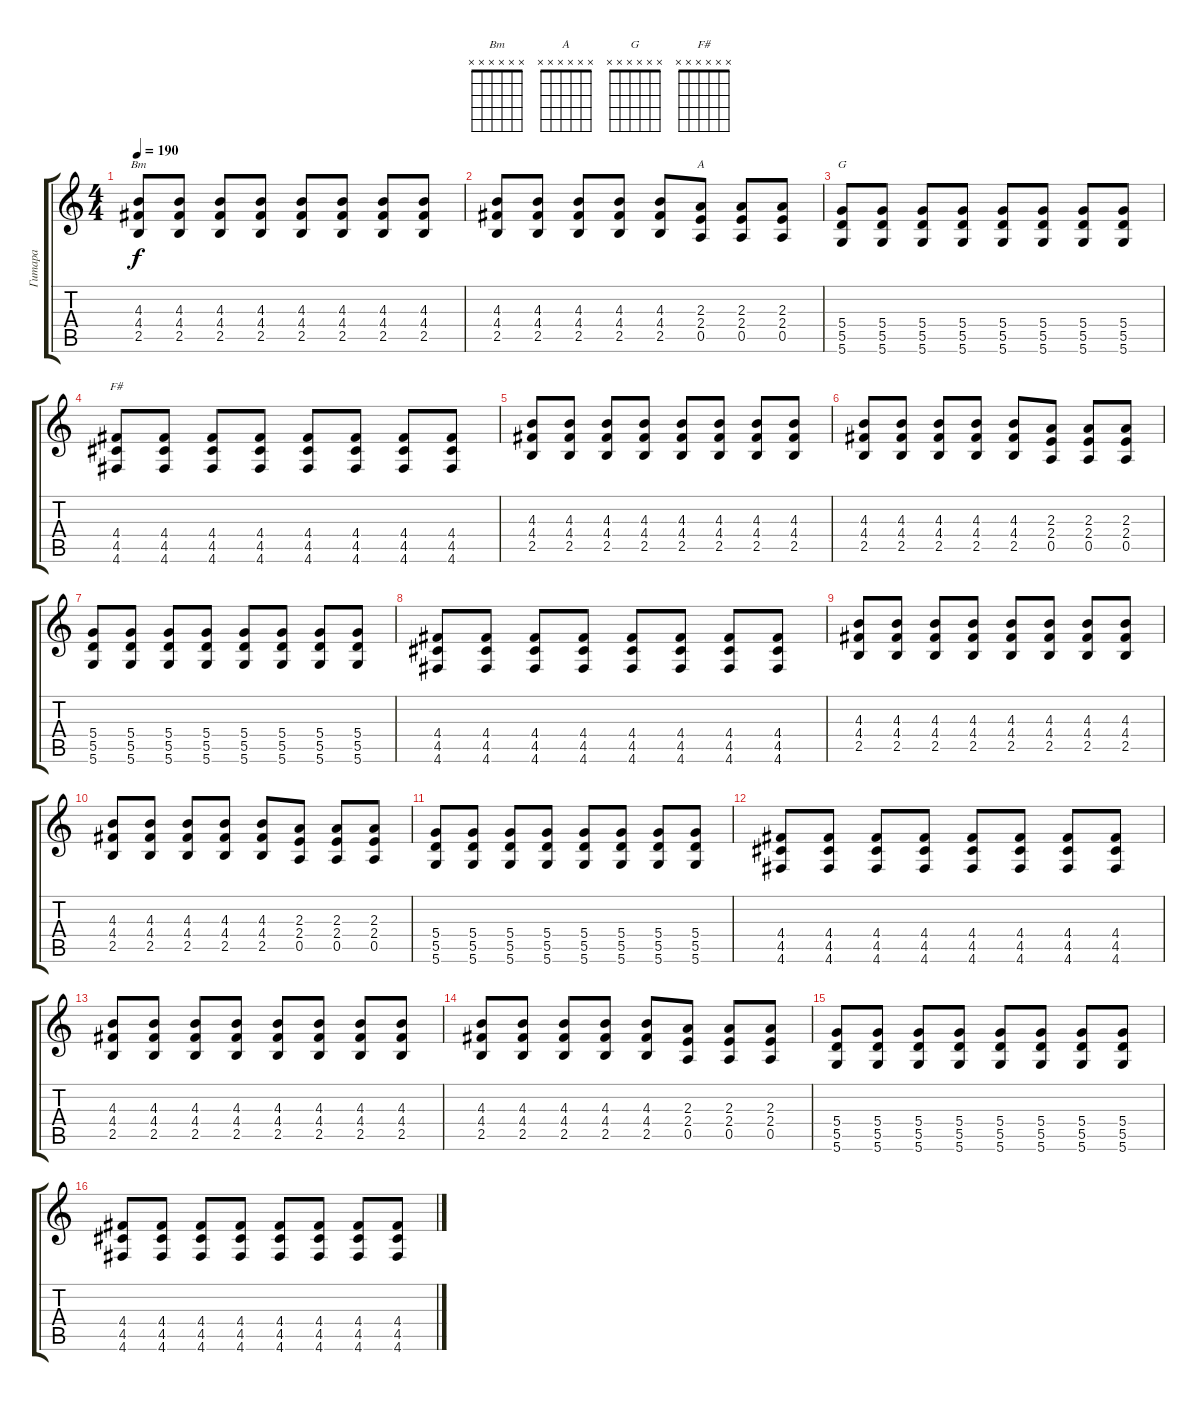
\track ("Гитара" "Гитара") {instrument overdrivenguitar}
\staff {score tabs}
\tuning (E4 B3 G3 D3 A2 D2) {hide}
\chord ("Bm" x x x x x x)
\chord ("A" x x x x x x)
\chord ("G" x x x x x x)
\chord ("F#" x x x x x x)
\ts (4 4)
\tempo 190
\clef g2
\ks c
(4.3 4.4 2.5).8{ch "Bm" dy f} (4.3 4.4 2.5).8 (4.3 4.4 2.5).8 (4.3 4.4 2.5).8 (4.3 4.4 2.5).8 (4.3 4.4 2.5).8 (4.3 4.4 2.5).8 (4.3 4.4 2.5).8 |
(4.3 4.4 2.5).8 (4.3 4.4 2.5).8 (4.3 4.4 2.5).8 (4.3 4.4 2.5).8 (4.3 4.4 2.5).8 (2.3 2.4 0.5).8{ch "A"} (2.3 2.4 0.5).8 (2.3 2.4 0.5).8 |
(5.4 5.5 5.6).8{ch "G"} (5.4 5.5 5.6).8 (5.4 5.5 5.6).8 (5.4 5.5 5.6).8 (5.4 5.5 5.6).8 (5.4 5.5 5.6).8 (5.4 5.5 5.6).8 (5.4 5.5 5.6).8 |
(4.4 4.5 4.6).8{ch "F#"} (4.4 4.5 4.6).8 (4.4 4.5 4.6).8 (4.4 4.5 4.6).8 (4.4 4.5 4.6).8 (4.4 4.5 4.6).8 (4.4 4.5 4.6).8 (4.4 4.5 4.6).8 |
(4.3 4.4 2.5).8 (4.3 4.4 2.5).8 (4.3 4.4 2.5).8 (4.3 4.4 2.5).8 (4.3 4.4 2.5).8 (4.3 4.4 2.5).8 (4.3 4.4 2.5).8 (4.3 4.4 2.5).8 |
(4.3 4.4 2.5).8 (4.3 4.4 2.5).8 (4.3 4.4 2.5).8 (4.3 4.4 2.5).8 (4.3 4.4 2.5).8 (2.3 2.4 0.5).8 (2.3 2.4 0.5).8 (2.3 2.4 0.5).8 |
(5.4 5.5 5.6).8 (5.4 5.5 5.6).8 (5.4 5.5 5.6).8 (5.4 5.5 5.6).8 (5.4 5.5 5.6).8 (5.4 5.5 5.6).8 (5.4 5.5 5.6).8 (5.4 5.5 5.6).8 |
(4.4 4.5 4.6).8 (4.4 4.5 4.6).8 (4.4 4.5 4.6).8 (4.4 4.5 4.6).8 (4.4 4.5 4.6).8 (4.4 4.5 4.6).8 (4.4 4.5 4.6).8 (4.4 4.5 4.6).8 |
(4.3 4.4 2.5).8 (4.3 4.4 2.5).8 (4.3 4.4 2.5).8 (4.3 4.4 2.5).8 (4.3 4.4 2.5).8 (4.3 4.4 2.5).8 (4.3 4.4 2.5).8 (4.3 4.4 2.5).8 |
(4.3 4.4 2.5).8 (4.3 4.4 2.5).8 (4.3 4.4 2.5).8 (4.3 4.4 2.5).8 (4.3 4.4 2.5).8 (2.3 2.4 0.5).8 (2.3 2.4 0.5).8 (2.3 2.4 0.5).8 |
(5.4 5.5 5.6).8 (5.4 5.5 5.6).8 (5.4 5.5 5.6).8 (5.4 5.5 5.6).8 (5.4 5.5 5.6).8 (5.4 5.5 5.6).8 (5.4 5.5 5.6).8 (5.4 5.5 5.6).8 |
(4.4 4.5 4.6).8 (4.4 4.5 4.6).8 (4.4 4.5 4.6).8 (4.4 4.5 4.6).8 (4.4 4.5 4.6).8 (4.4 4.5 4.6).8 (4.4 4.5 4.6).8 (4.4 4.5 4.6).8 |
(4.3 4.4 2.5).8 (4.3 4.4 2.5).8 (4.3 4.4 2.5).8 (4.3 4.4 2.5).8 (4.3 4.4 2.5).8 (4.3 4.4 2.5).8 (4.3 4.4 2.5).8 (4.3 4.4 2.5).8 |
(4.3 4.4 2.5).8 (4.3 4.4 2.5).8 (4.3 4.4 2.5).8 (4.3 4.4 2.5).8 (4.3 4.4 2.5).8 (2.3 2.4 0.5).8 (2.3 2.4 0.5).8 (2.3 2.4 0.5).8 |
(5.4 5.5 5.6).8{volume 10} (5.4 5.5 5.6).8 (5.4 5.5 5.6).8 (5.4 5.5 5.6).8 (5.4 5.5 5.6).8 (5.4 5.5 5.6).8 (5.4 5.5 5.6).8 (5.4 5.5 5.6).8 |
(4.4 4.5 4.6).8 (4.4 4.5 4.6).8 (4.4 4.5 4.6).8 (4.4 4.5 4.6).8 (4.4 4.5 4.6).8 (4.4 4.5 4.6).8 (4.4 4.5 4.6).8 (4.4 4.5 4.6).8
